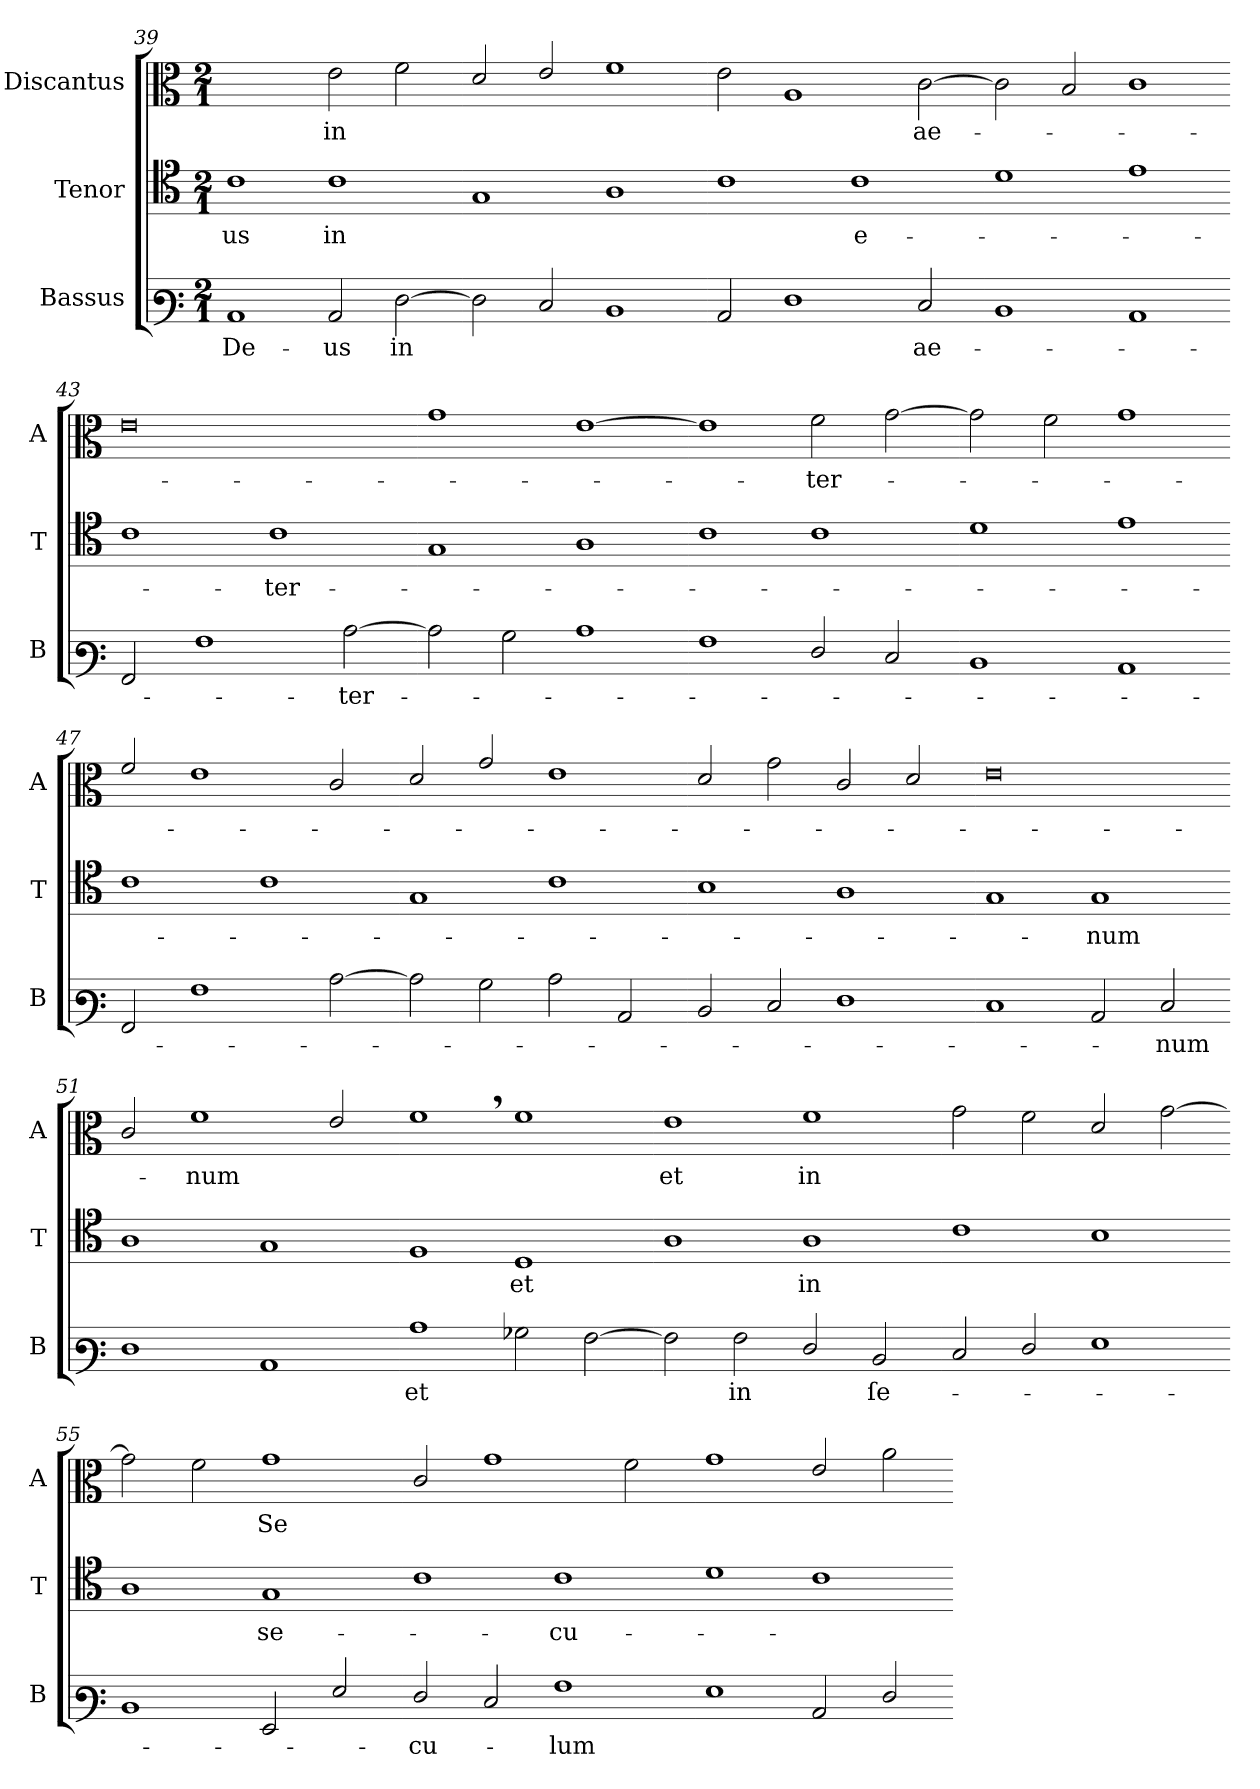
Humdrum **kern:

**kern	**text	**kern	**text	**kern	**text
*part3	*part3	*part2	*part2	*part1	*part1
*staff3	*staff3	*staff2	*staff2	*staff1	*staff1
*I"Bassus	*	*I"Tenor	*	*I"Discantus	*
*I'B	*	*I'T	*	*I'A	*
*clefF3	*	*clefC4	*	*clefC3	*
*k[]	*	*k[]	*	*k[]	*
*C:	*	*C:	*	*C:	*
*M2/1	*	*M2/1	*	*M2/1	*
=39	=39	=39	=39	=39	=39
1C/	De-	1c\	-us	1ryy	.
2C/	-us	1c\	in	2e\	in
[2F\	in	.	.	2f\	.
=40-	=40-	=40-	=40-	=40-	=40-
2F\]	.	1G/	.	2d/	.
2E/	.	.	.	2e/	.
1D/	.	1A\	.	1f\	.
=41-	=41-	=41-	=41-	=41-	=41-
2C/	.	1c\	.	2e\	.
1F\	.	.	.	1A/	.
.	.	1c\	e-	.	.
2E/	ae-	.	.	[2c\	ae-
=42-	=42-	=42-	=42-	=42-	=42-
1D/	.	1d\	.	2c\]	.
.	.	.	.	2B/	.
1C/	.	1e\	.	1c\	.
=43-	=43-	=43-	=43-	=43-	=43-
2AA/	.	1c\	.	0e\	.
1A\	.	.	.	.	.
.	.	1c\	ter-	.	.
[2c\	-ter-	.	.	.	.
=44-	=44-	=44-	=44-	=44-	=44-
2c\]	.	1G/	.	1g\	.
2B\	.	.	.	.	.
1c\	.	1A\	.	[1e\	.
=45-	=45-	=45-	=45-	=45-	=45-
1A\	.	1c\	.	1e\]	.
2F/	.	1c\	.	2f\	-ter-
2E/	.	.	.	[2g\	.
=46-	=46-	=46-	=46-	=46-	=46-
1D/	.	1d\	.	2g\]	.
.	.	.	.	2f\	.
1C/	.	1e\	.	1g\	.
=47-	=47-	=47-	=47-	=47-	=47-
2AA/	.	1c\	.	2f/	.
1A\	.	.	.	1e\	.
.	.	1c\	.	.	.
[2c\	.	.	.	2c/	.
=48-	=48-	=48-	=48-	=48-	=48-
2c\]	.	1G/	.	2d/	.
2B\	.	.	.	2g/	.
2c\	.	1c\	.	1e\	.
2C/	.	.	.	.	.
=49-	=49-	=49-	=49-	=49-	=49-
2D/	.	1B\	.	2d/	.
2E/	.	.	.	2g\	.
1F\	.	1A\	.	2c/	.
.	.	.	.	2d/	.
=50-	=50-	=50-	=50-	=50-	=50-
1E/	.	1G/	.	0e\	.
2C/	.	1G/	-num	.	.
2E/	-num	.	.	.	.
=51-	=51-	=51-	=51-	=51-	=51-
1F\	.	1A\	.	2c/	.
.	.	.	.	1f\	-num
1C/	.	1G/	.	.	.
.	.	.	.	2e/	.
=52-	=52-	=52-	=52-	=52-	=52-
1c\	et	1F/	.	1f,<\	.
2B-X\	.	1D/	et	1f\	.
[2A\	.	.	.	.	.
=53-	=53-	=53-	=53-	=53-	=53-
2A\]	.	1A\	.	1e\	et
2A\	in	.	.	.	.
2F/	.	1A\	in	1f\	in
2D/	ſe-	.	.	.	.
=54-	=54-	=54-	=54-	=54-	=54-
2E/	.	1c\	.	2g\	.
2F/	.	.	.	2f\	.
1G\	.	1B\	.	2d/	.
.	.	.	.	[2g\	.
=55-	=55-	=55-	=55-	=55-	=55-
1D/	.	1A\	.	2g\]	.
.	.	.	.	2f\	.
2GG/	.	1G/	se-	1g\	Se
2G/	.	.	.	.	.
=56-	=56-	=56-	=56-	=56-	=56-
2F/	-cu-	1c\	.	2c/	.
2E/	.	.	.	1g\	.
1A\	lum	1c\	-cu-	.	.
.	.	.	.	2f\	.
=57-	=57-	=57-	=57-	=57-	=57-
1G\	.	1d\	.	1g\	.
2C/	.	1c\	.	2e/	.
2F/	.	.	.	2a\	.
=-	=-	=-	=-	=-	=-
*-	*-	*-	*-	*-	*-
